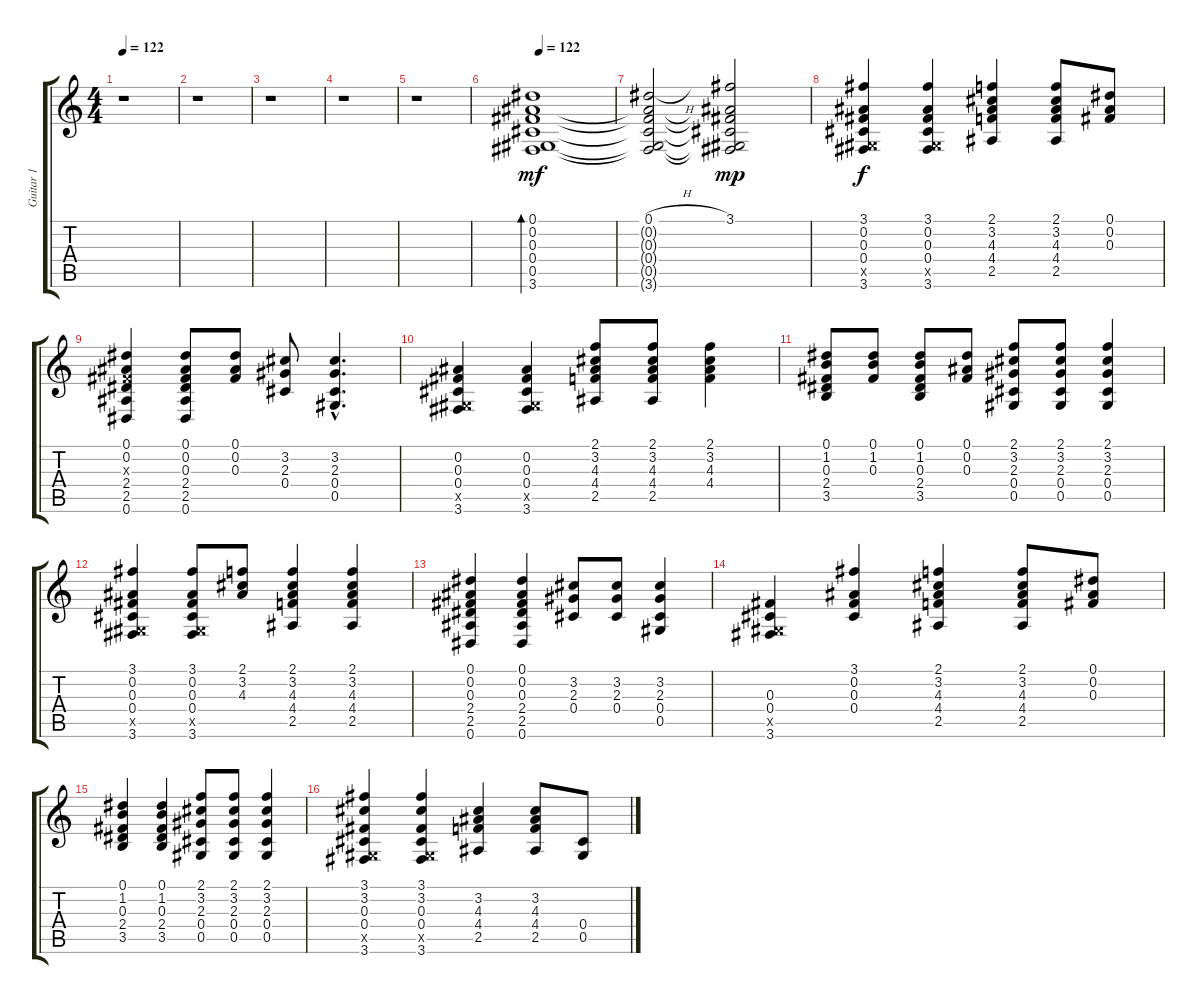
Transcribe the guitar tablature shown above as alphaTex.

\track ("Guitar 1" "Guitar 1") {instrument distortionguitar}
\staff {score tabs}
\tuning (Eb4 Bb3 Gb3 Db3 Ab2 Eb2) {hide}
\ts (4 4)
\tempo 122
\tempo 84
\tempo 122
\clef g2
\ks c
r.1{dy mf instrument distortionguitar} |
r.1 |
r.1 |
r.1 |
r.1 |
\tempo 122
(0.1 0.2 0.3 0.4 0.5 3.6).1{bd 120} |
(0.1{h} 0.2{t} 0.3{t} 0.4{t} 0.5{t} 3.6{t}).2 (3.1 0.2{t} 0.3{t} 0.4{t} 0.5{t} 3.6{t}).2{dy mp} |
(3.1 0.2 0.3 0.4 0.5{x} 3.6).4{dy f} (3.1 0.2 0.3 0.4 0.5{x} 3.6).4 (2.1 3.2 4.3 4.4 2.5).4 (2.1 3.2 4.3 4.4 2.5).8 (0.1 0.2 0.3).8 |
(0.1 0.2 0.3{x} 2.4 2.5 0.6).4 (0.1 0.2 0.3 2.4 2.5 0.6).8 (0.1 0.2 0.3).8 (3.2 2.3 0.4).8 (3.2{hac} 2.3{hac} 0.4{hac} 0.5{hac}).4{d} |
(0.2 0.3 0.4 0.5{x} 3.6).4 (0.2 0.3 0.4 0.5{x} 3.6).4 (2.1 3.2 4.3 4.4 2.5).8 (2.1 3.2 4.3 4.4 2.5).8 (2.1 3.2 4.3 4.4).4 |
(0.1 1.2 0.3 2.4 3.5).8 (0.1 1.2 0.3).8 (0.1 1.2 0.3 2.4 3.5).8 (0.1 0.2 0.3).8 (2.1 3.2 2.3 0.4 0.5).8 (2.1 3.2 2.3 0.4 0.5).8 (2.1 3.2 2.3 0.4 0.5).4 |
(3.1 0.2 0.3 0.4 0.5{x} 3.6).4 (3.1 0.2 0.3 0.4 0.5{x} 3.6).8 (2.1 3.2 4.3).8 (2.1 3.2 4.3 4.4 2.5).4 (2.1 3.2 4.3 4.4 2.5).4 |
(0.1 0.2 0.3 2.4 2.5 0.6).4 (0.1 0.2 0.3 2.4 2.5 0.6).4 (3.2 2.3 0.4).8 (3.2 2.3 0.4).8 (3.2 2.3 0.4 0.5).4 |
(0.3 0.4 0.5{x} 3.6).4 (3.1 0.2 0.3 0.4).4 (2.1 3.2 4.3 4.4 2.5).4 (2.1 3.2 4.3 4.4 2.5).8 (0.1 0.2 0.3).8 |
(0.1 1.2 0.3 2.4 3.5).4 (0.1 1.2 0.3 2.4 3.5).4 (2.1 3.2 2.3 0.4 0.5).8 (2.1 3.2 2.3 0.4 0.5).8 (2.1 3.2 2.3 0.4 0.5).4 |
(3.1 3.2 0.3 0.4 0.5{x} 3.6).4 (3.1 3.2 0.3 0.4 0.5{x} 3.6).4 (3.2 4.3 4.4 2.5).4 (3.2 4.3 4.4 2.5).8 (0.4 0.5).8
